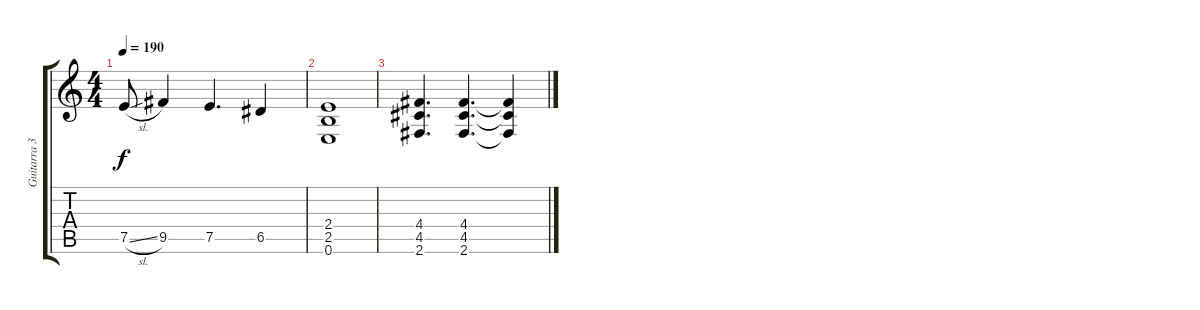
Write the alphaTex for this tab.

\track ("Guitarra 3" "Guitarra 3") {instrument overdrivenguitar}
\staff {score tabs}
\tuning (E4 B3 G3 D3 A2 E2) {hide}
\ts (4 4)
\tempo 190
\clef g2
\ks c
7.5{sl}.8{dy f} 9.5.4 7.5.4{d} 6.5.4 |
(2.4 2.5 0.6).1 |
(4.4 4.5 2.6).4{d} (4.4 4.5 2.6).4{d} (4.4{t} 4.5{t} 2.6{t}).4
